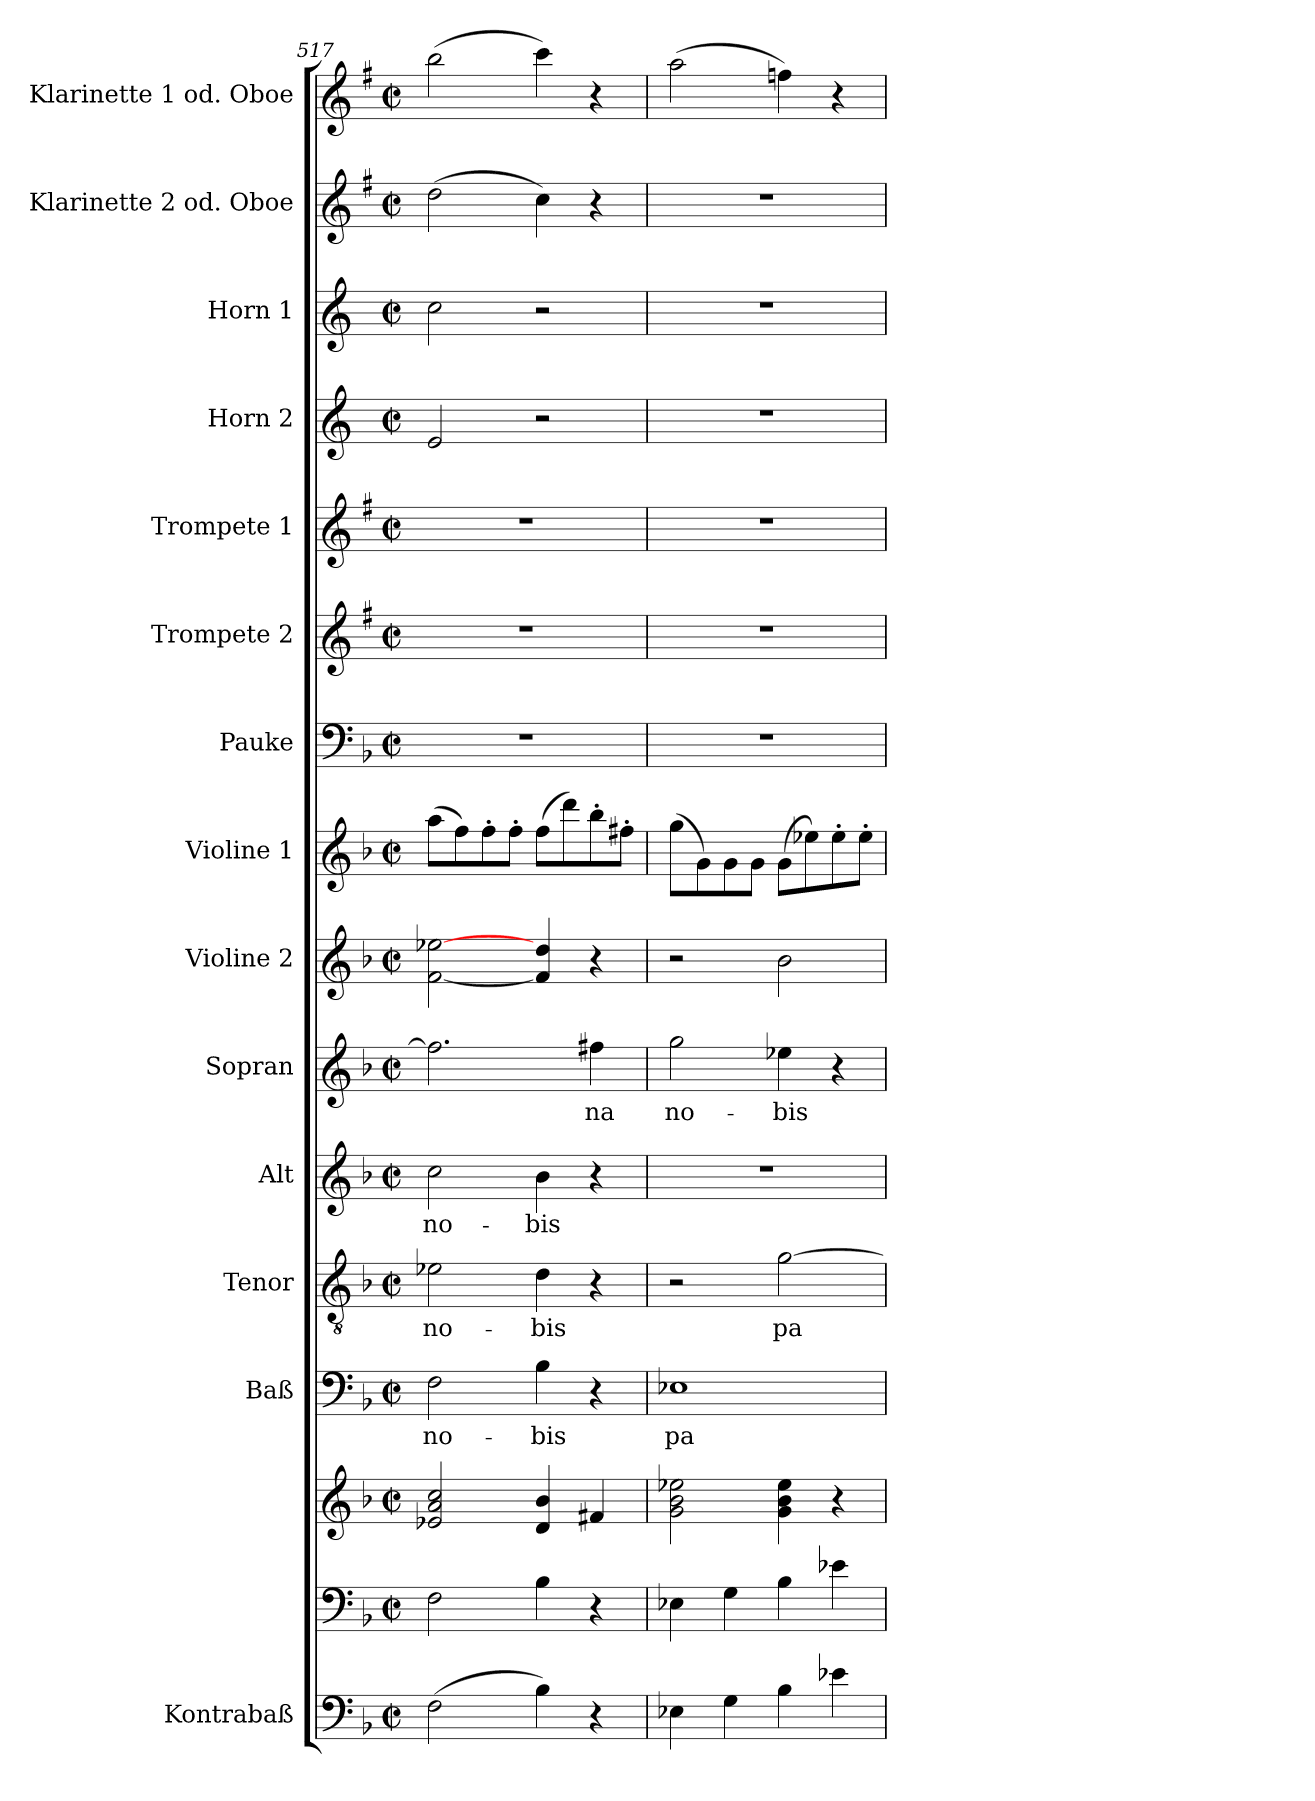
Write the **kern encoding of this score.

**kern	**kern	**kern	**kern	**text	**kern	**text	**kern	**text	**kern	**text	**kern	**kern	**kern	**kern	**kern	**kern	**kern	**kern	**kern
*part15	*part14	*part14	*part13	*part13	*part12	*part12	*part11	*part11	*part10	*part10	*part9	*part8	*part7	*part6	*part5	*part4	*part3	*part2	*part1
*staff16	*staff15	*staff14	*staff13	*staff13	*staff12	*staff12	*staff11	*staff11	*staff10	*staff10	*staff9	*staff8	*staff7	*staff6	*staff5	*staff4	*staff3	*staff2	*staff1
*I"Kontrabaß	*	*	*I"Baß	*	*I"Tenor	*	*I"Alt	*	*I"Sopran	*	*I"Violine 2	*I"Violine 1	*I"Pauke	*I"Trompete 2	*I"Trompete 1	*I"Horn 2	*I"Horn 1	*I"Klarinette 2 od. Oboe	*I"Klarinette 1 od. Oboe
*	*	*	*	*	*	*	*	*	*	*	*	*	*	*I'Tpt	*I'Tpt	*I'Hn	*I'Hn	*	*
*clefF4	*clefF4	*clefG2	*clefF4	*	*clefGv2	*	*clefG2	*	*clefG2	*	*clefG2	*clefG2	*clefF4	*clefG2	*clefG2	*clefG2	*clefG2	*clefG2	*clefG2
*ITrd7c12	*	*	*	*	*	*	*	*	*	*	*	*	*	*ITrd1c2	*ITrd1c2	*ITrd4c7	*ITrd4c7	*ITrd1c2	*ITrd1c2
*k[b-]	*k[b-]	*k[b-]	*k[b-]	*	*k[b-]	*	*k[b-]	*	*k[b-]	*	*k[b-]	*k[b-]	*k[b-]	*k[b-]	*k[b-]	*k[b-]	*k[b-]	*k[b-]	*k[b-]
*F:	*F:	*F:	*F:	*	*F:	*	*F:	*	*F:	*	*F:	*F:	*F:	*F:	*F:	*F:	*F:	*F:	*F:
*M2/2	*M2/2	*M2/2	*M2/2	*	*M2/2	*	*M2/2	*	*M2/2	*	*M2/2	*M2/2	*M2/2	*M2/2	*M2/2	*M2/2	*M2/2	*M2/2	*M2/2
*met(c|)	*met(c|)	*met(c|)	*met(c|)	*	*met(c|)	*	*met(c|)	*	*met(c|)	*	*met(c|)	*met(c|)	*met(c|)	*met(c|)	*met(c|)	*met(c|)	*met(c|)	*met(c|)	*met(c|)
=517	=517	=517	=517	=517	=517	=517	=517	=517	=517	=517	=517	=517	=517	=517	=517	=517	=517	=517	=517
!	!	!	!	!LO:LY:b	!	!LO:LY:b	!	!LO:LY:b	!	!	!	!	!	!	!	!	!	!	!
(>2FF\	2F\	2e-X/ 2a/ 2cc/	2F\	no-	2e-X\	no-	2cc\	no-	2.ff\]	.	[2f\ [2ee-X\	(>8aa\L	1r	1r	1r	2A/	2f\	(>2cc\	(>2aa\
.	.	.	.	.	.	.	.	.	.	.	.	8ff\)	.	.	.	.	.	.	.
.	.	.	.	.	.	.	.	.	.	.	.	8ff'>\	.	.	.	.	.	.	.
.	.	.	.	.	.	.	.	.	.	.	.	8ff'>\J	.	.	.	.	.	.	.
!	!	!	!	!LO:LY:b	!	!LO:LY:b	!	!LO:LY:b	!	!	!	!	!	!	!	!	!	!	!
4BB-\)	4B-\	4d/ 4b-/	4B-\	-bis	4d\	-bis	4b-\	-bis	.	.	4f/] 4dd/	(>8ff\L	.	.	.	2r	2r	4b-\)	4bb-\)
.	.	.	.	.	.	.	.	.	.	.	.	8ddd\)	.	.	.	.	.	.	.
!	!	!	!	!	!	!	!	!	!	!LO:LY:b	!	!	!	!	!	!	!	!	!
4r	4r	4f#X/	4r	.	4r	.	4r	.	4ff#X\	-na	4r	8bb-'>\	.	.	.	.	.	4r	4r
.	.	.	.	.	.	.	.	.	.	.	.	8ff#X'>\J	.	.	.	.	.	.	.
=518	=518	=518	=518	=518	=518	=518	=518	=518	=518	=518	=518	=518	=518	=518	=518	=518	=518	=518	=518
!	!	!	!	!LO:LY:b	!	!	!	!	!	!LO:LY:b	!	!	!	!	!	!	!	!	!
4EE-X\	4E-X\	2g\ 2b-\ 2ee-X\	1E-X	pa-	2r	.	1r	.	2gg\	no-	2r	(>8gg\L	1r	1r	1r	1r	1r	1r	(>2gg\
.	.	.	.	.	.	.	.	.	.	.	.	8g\)	.	.	.	.	.	.	.
4GG\	4G\	.	.	.	.	.	.	.	.	.	.	8g\	.	.	.	.	.	.	.
.	.	.	.	.	.	.	.	.	.	.	.	8g\J	.	.	.	.	.	.	.
!	!	!	!	!	!	!LO:LY:b	!	!	!	!LO:LY:b	!	!	!	!	!	!	!	!	!
4BB-\	4B-\	4g\ 4b-\ 4ee-\	.	.	[2g\	pa-	.	.	4ee-X\	-bis	2b-\	(>8g\L	.	.	.	.	.	.	4ee-X\)
.	.	.	.	.	.	.	.	.	.	.	.	8ee-X\)	.	.	.	.	.	.	.
4E-X\	4e-X\	4r	.	.	.	.	.	.	4r	.	.	8ee-'>\	.	.	.	.	.	.	4r
.	.	.	.	.	.	.	.	.	.	.	.	8ee-'>\J	.	.	.	.	.	.	.
=	=	=	=	=	=	=	=	=	=	=	=	=	=	=	=	=	=	=	=
*-	*-	*-	*-	*-	*-	*-	*-	*-	*-	*-	*-	*-	*-	*-	*-	*-	*-	*-	*-
